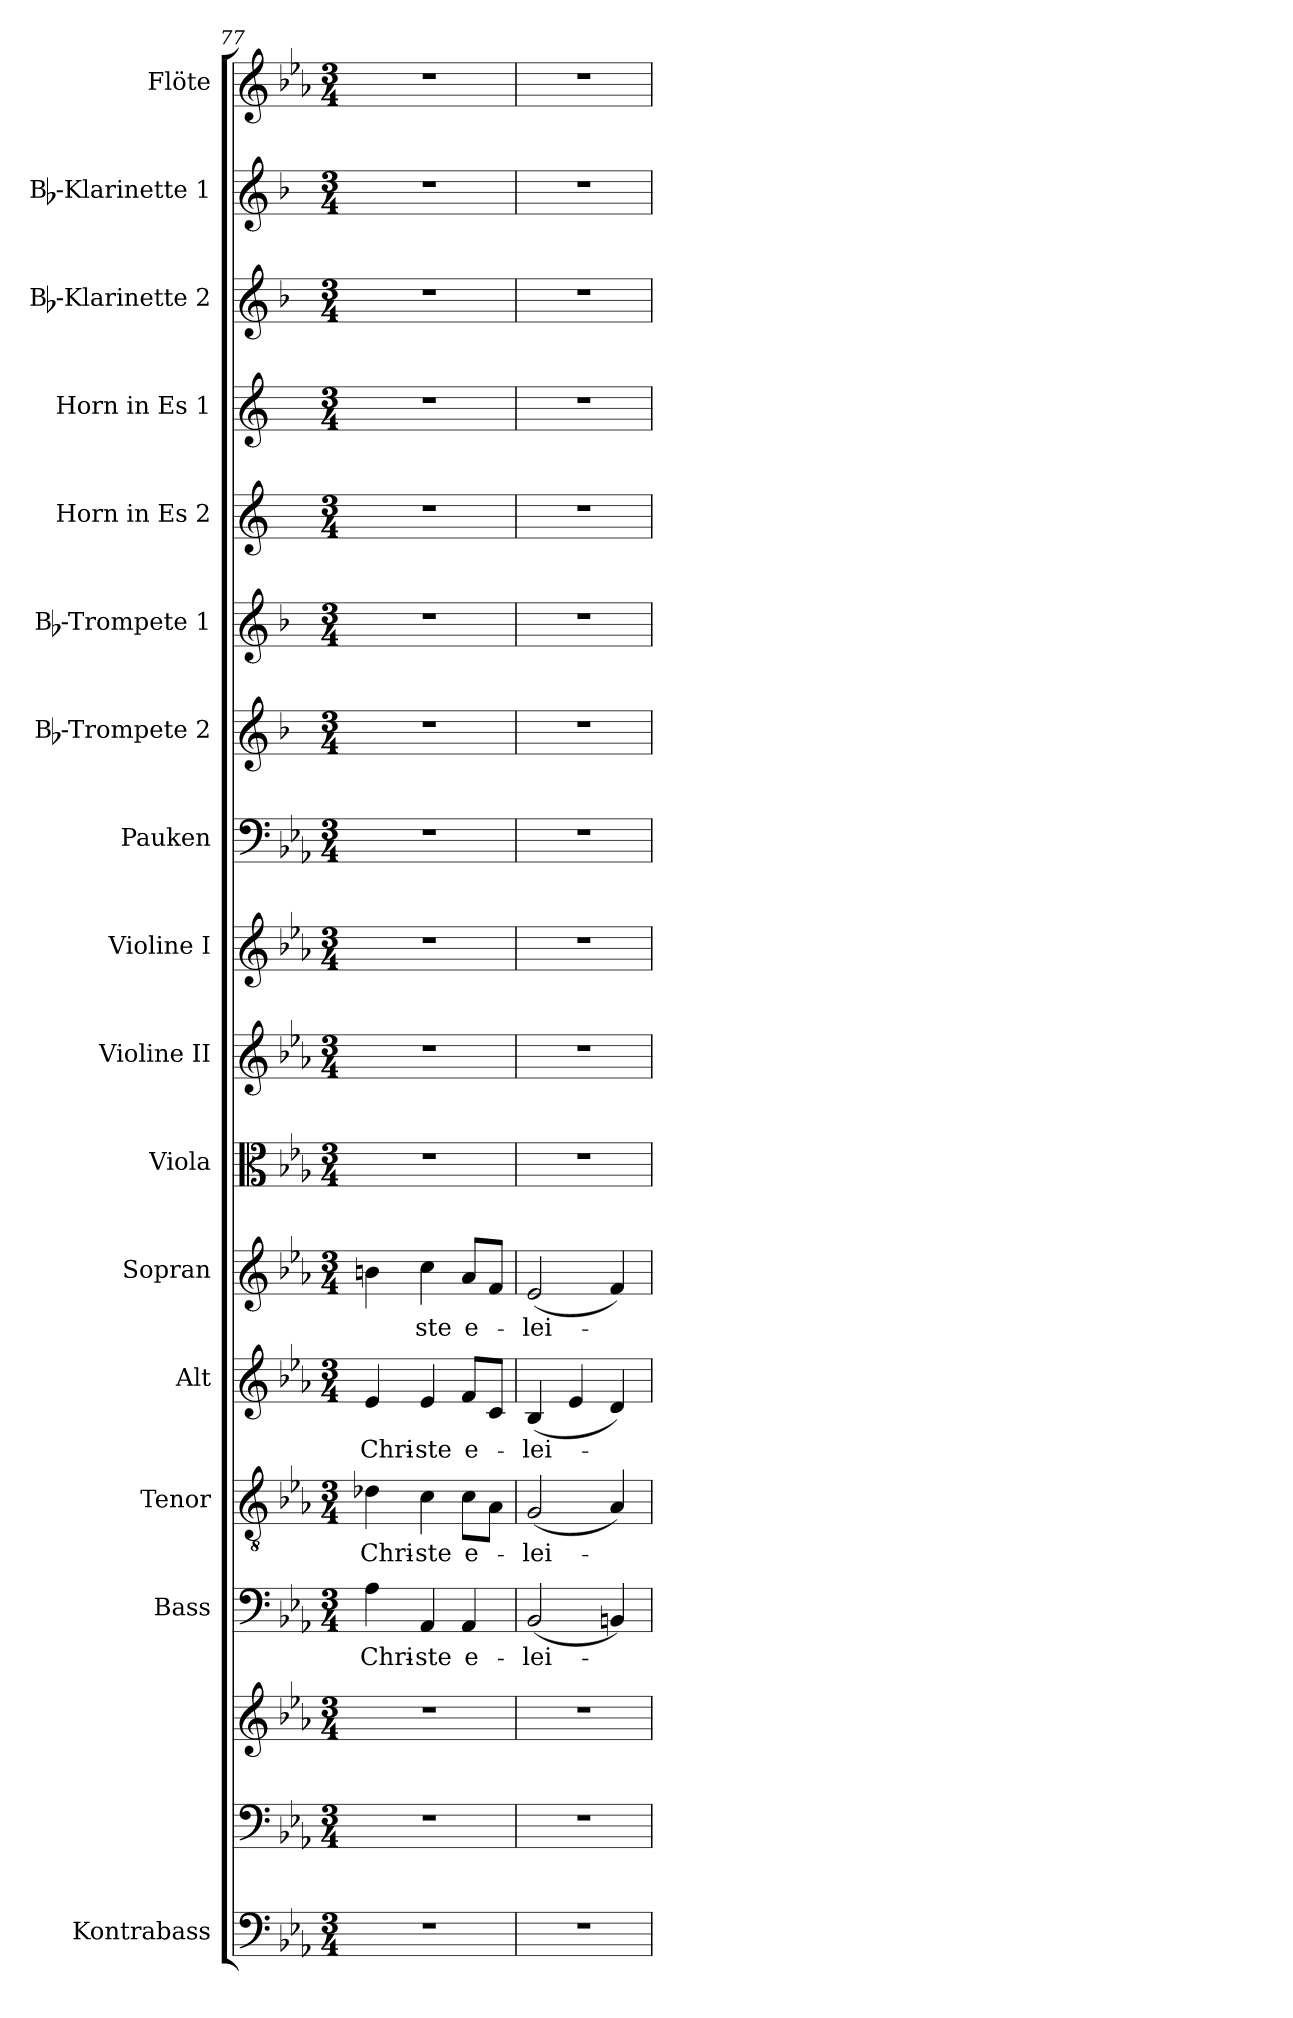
**kern	**kern	**kern	**kern	**text	**kern	**text	**kern	**text	**kern	**text	**kern	**kern	**kern	**kern	**kern	**kern	**kern	**kern	**kern	**kern	**kern
*part17	*part16	*part16	*part15	*part15	*part14	*part14	*part13	*part13	*part12	*part12	*part11	*part10	*part9	*part8	*part7	*part6	*part5	*part4	*part3	*part2	*part1
*staff18	*staff17	*staff16	*staff15	*staff15	*staff14	*staff14	*staff13	*staff13	*staff12	*staff12	*staff11	*staff10	*staff9	*staff8	*staff7	*staff6	*staff5	*staff4	*staff3	*staff2	*staff1
*I"Kontrabass	*	*	*I"Bass	*	*I"Tenor	*	*I"Alt	*	*I"Sopran	*	*I"Viola	*I"Violine II	*I"Violine I	*I"Pauken	*I"Bb-Trompete 2	*I"Bb-Trompete 1	*I"Horn in Es 2	*I"Horn in Es 1	*I"Bb-Klarinette 2	*I"Bb-Klarinette 1	*I"Flöte
*I'Kb.	*	*	*I'B.	*	*I'T.	*	*I'A.	*	*I'S.	*	*I'Vla.	*I'Vl. II	*I'Vl. I	*I'Pk.	*I'Bb Trp. 2	*I'Bb Trp. 1	*	*	*I'Bb Kl. 2	*I'Bb Kl. 1	*I'Fl.
*clefF4	*clefF4	*clefG2	*clefF4	*	*clefGv2	*	*clefG2	*	*clefG2	*	*clefC3	*clefG2	*clefG2	*clefF4	*clefG2	*clefG2	*clefG2	*clefG2	*clefG2	*clefG2	*clefG2
*ITrd7c12	*	*	*	*	*	*	*	*	*	*	*	*	*	*	*ITrd1c2	*ITrd1c2	*ITrd5c9	*ITrd5c9	*ITrd1c2	*ITrd1c2	*
*k[b-e-a-]	*k[b-e-a-]	*k[b-e-a-]	*k[b-e-a-]	*	*k[b-e-a-]	*	*k[b-e-a-]	*	*k[b-e-a-]	*	*k[b-e-a-]	*k[b-e-a-]	*k[b-e-a-]	*k[b-e-a-]	*k[b-e-a-]	*k[b-e-a-]	*k[b-e-a-]	*k[b-e-a-]	*k[b-e-a-]	*k[b-e-a-]	*k[b-e-a-]
*E-:	*E-:	*E-:	*E-:	*	*E-:	*	*E-:	*	*E-:	*	*E-:	*E-:	*E-:	*E-:	*E-:	*E-:	*E-:	*E-:	*E-:	*E-:	*E-:
*M3/4	*M3/4	*M3/4	*M3/4	*	*M3/4	*	*M3/4	*	*M3/4	*	*M3/4	*M3/4	*M3/4	*M3/4	*M3/4	*M3/4	*M3/4	*M3/4	*M3/4	*M3/4	*M3/4
=77	=77	=77	=77	=77	=77	=77	=77	=77	=77	=77	=77	=77	=77	=77	=77	=77	=77	=77	=77	=77	=77
!	!	!	!	!LO:LY:b	!	!LO:LY:b	!	!LO:LY:b	!	!	!	!	!	!	!	!	!	!	!	!	!
2.r	2.r	2.r	4A-\	Chri-	4d-X\	Chri-	4e-/	Chri-	4bn\	.	2.r	2.r	2.r	2.r	2.r	2.r	2.r	2.r	2.r	2.r	2.r
!	!	!	!	!LO:LY:b	!	!LO:LY:b	!	!LO:LY:b	!	!LO:LY:b	!	!	!	!	!	!	!	!	!	!	!
.	.	.	4AA-/	-ste	4c\	-ste	4e-/	-ste	4cc\	-ste	.	.	.	.	.	.	.	.	.	.	.
!	!	!	!	!LO:LY:b	!	!LO:LY:b	!	!LO:LY:b	!	!LO:LY:b	!	!	!	!	!	!	!	!	!	!	!
.	.	.	4AA-/	e-	8c\L	e-	8f/L	e-	8a-/L	e-	.	.	.	.	.	.	.	.	.	.	.
.	.	.	.	.	8A-\J	.	8c/J	.	8f/J	.	.	.	.	.	.	.	.	.	.	.	.
=78	=78	=78	=78	=78	=78	=78	=78	=78	=78	=78	=78	=78	=78	=78	=78	=78	=78	=78	=78	=78	=78
!	!	!	!	!LO:LY:b	!	!LO:LY:b	!	!LO:LY:b	!	!LO:LY:b	!	!	!	!	!	!	!	!	!	!	!
2.r	2.r	2.r	(<2BB-/	-lei-	(<2G/	-lei-	(<4B-/	-lei-	(<2e-/	-lei-	2.r	2.r	2.r	2.r	2.r	2.r	2.r	2.r	2.r	2.r	2.r
.	.	.	.	.	.	.	4e-/	.	.	.	.	.	.	.	.	.	.	.	.	.	.
.	.	.	4BBn/)	.	4A-/)	.	4d/)	.	4f/)	.	.	.	.	.	.	.	.	.	.	.	.
=	=	=	=	=	=	=	=	=	=	=	=	=	=	=	=	=	=	=	=	=	=
*-	*-	*-	*-	*-	*-	*-	*-	*-	*-	*-	*-	*-	*-	*-	*-	*-	*-	*-	*-	*-	*-
